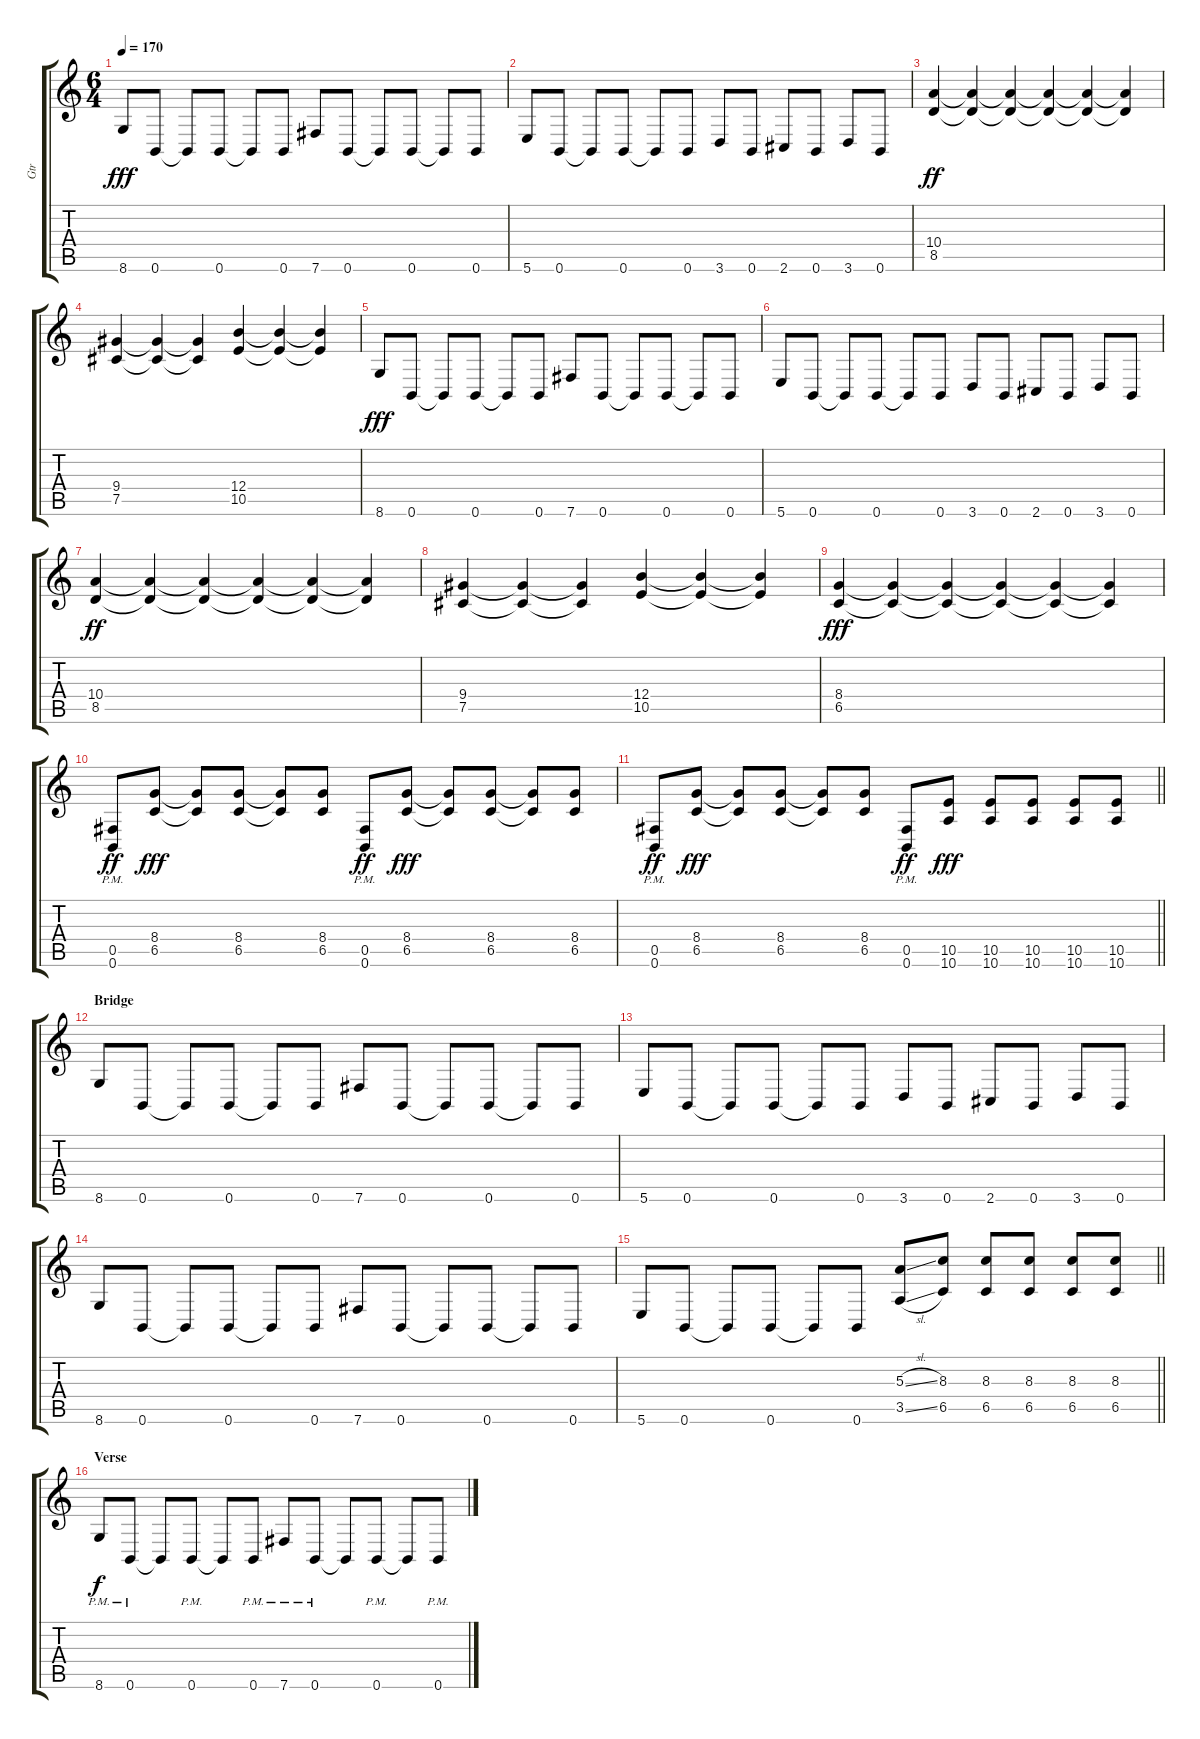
\track ("Gtr" "Gtr") {instrument overdrivenguitar}
\staff {score tabs}
\tuning (Db4 Ab3 E3 B2 Gb2 B1) {hide}
\ts (6 4)
\tempo 170
\clef g2
\ks c
8.6.8{dy fff} 0.6.8 0.6{t}.8 0.6.8 0.6{t}.8 0.6.8 7.6.8 0.6.8 0.6{t}.8 0.6.8 0.6{t}.8 0.6.8 |
5.6.8 0.6.8 0.6{t}.8 0.6.8 0.6{t}.8 0.6.8 3.6.8 0.6.8 2.6.8 0.6.8 3.6.8 0.6.8 |
(10.4 8.5).4{dy ff} (10.4{t} 8.5{t}).4 (10.4{t} 8.5{t}).4 (10.4{t} 8.5{t}).4 (10.4{t} 8.5{t}).4 (10.4{t} 8.5{t}).4 |
(9.4 7.5).4 (9.4{t} 7.5{t}).4 (9.4{t} 7.5{t}).4 (12.4 10.5).4 (12.4{t} 10.5{t}).4 (12.4{t} 10.5{t}).4 |
8.6.8{dy fff} 0.6.8 0.6{t}.8 0.6.8 0.6{t}.8 0.6.8 7.6.8 0.6.8 0.6{t}.8 0.6.8 0.6{t}.8 0.6.8 |
5.6.8 0.6.8 0.6{t}.8 0.6.8 0.6{t}.8 0.6.8 3.6.8 0.6.8 2.6.8 0.6.8 3.6.8 0.6.8 |
(10.4 8.5).4{dy ff} (10.4{t} 8.5{t}).4 (10.4{t} 8.5{t}).4 (10.4{t} 8.5{t}).4 (10.4{t} 8.5{t}).4 (10.4{t} 8.5{t}).4 |
(9.4 7.5).4 (9.4{t} 7.5{t}).4 (9.4{t} 7.5{t}).4 (12.4 10.5).4 (12.4{t} 10.5{t}).4 (12.4{t} 10.5{t}).4 |
(8.4 6.5).4{dy fff} (8.4{t} 6.5{t}).4 (8.4{t} 6.5{t}).4 (8.4{t} 6.5{t}).4 (8.4{t} 6.5{t}).4 (8.4{t} 6.5{t}).4 |
(0.5{pm} 0.6{pm}).8{dy ff} (8.4 6.5).8{dy fff} (8.4{t} 6.5{t}).8 (8.4 6.5).8 (8.4{t} 6.5{t}).8 (8.4 6.5).8 (0.5{pm} 0.6{pm}).8{dy ff} (8.4 6.5).8{dy fff} (8.4{t} 6.5{t}).8 (8.4 6.5).8 (8.4{t} 6.5{t}).8 (8.4 6.5).8 |
\barLineRight lightlight
(0.5{pm} 0.6{pm}).8{dy ff} (8.4 6.5).8{dy fff} (8.4{t} 6.5{t}).8 (8.4 6.5).8 (8.4{t} 6.5{t}).8 (8.4 6.5).8 (0.5{pm} 0.6{pm}).8{dy ff} (10.5 10.6).8{dy fff} (10.5 10.6).8 (10.5 10.6).8 (10.5 10.6).8 (10.5 10.6).8 |
\section ("" "Bridge")
8.6.8 0.6.8 0.6{t}.8 0.6.8 0.6{t}.8 0.6.8 7.6.8 0.6.8 0.6{t}.8 0.6.8 0.6{t}.8 0.6.8 |
5.6.8 0.6.8 0.6{t}.8 0.6.8 0.6{t}.8 0.6.8 3.6.8 0.6.8 2.6.8 0.6.8 3.6.8 0.6.8 |
8.6.8 0.6.8 0.6{t}.8 0.6.8 0.6{t}.8 0.6.8 7.6.8 0.6.8 0.6{t}.8 0.6.8 0.6{t}.8 0.6.8 |
\barLineRight lightlight
5.6.8 0.6.8 0.6{t}.8 0.6.8 0.6{t}.8 0.6.8 (5.3{sl} 3.5{sl}).8 (8.3 6.5).8 (8.3 6.5).8 (8.3 6.5).8 (8.3 6.5).8 (8.3 6.5).8 |
\section ("" "Verse")
8.6{pm}.8{dy f} 0.6{pm}.8 0.6{t}.8 0.6{pm}.8 0.6{t}.8 0.6{pm}.8 7.6{pm}.8 0.6{pm}.8 0.6{t}.8 0.6{pm}.8 0.6{t}.8 0.6{pm}.8
